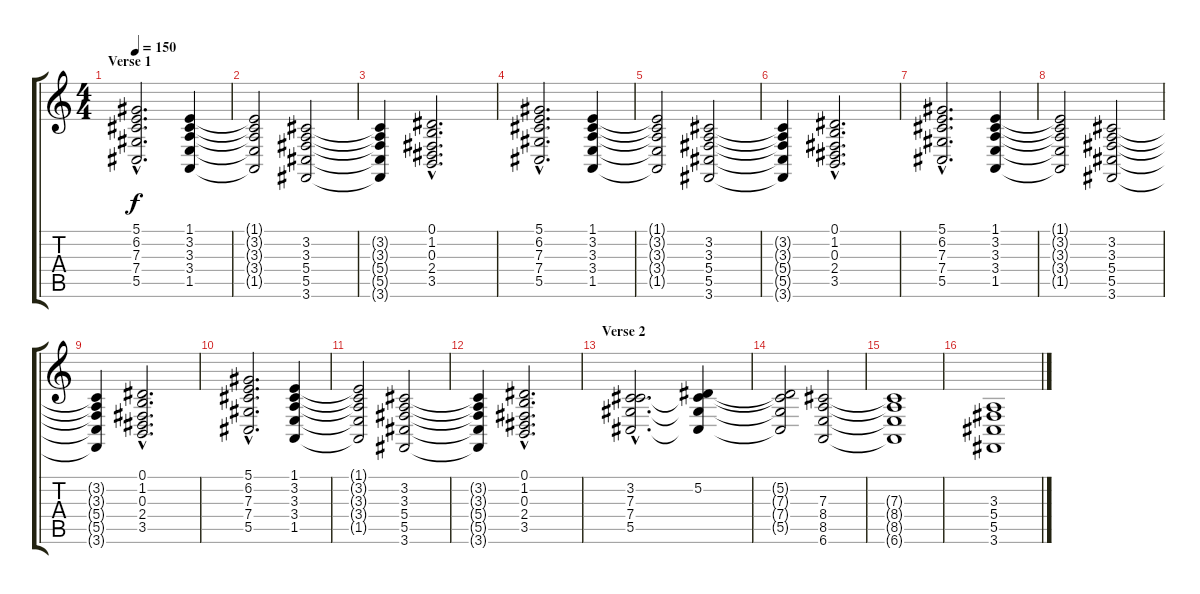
\track "" {instrument stringensemble1}
\staff {score tabs}
\tuning (Eb4 Bb3 Gb3 Db3 Ab2 Eb2) {hide}
\ts (4 4)
\section ("" "Verse 1")
\tempo 150
\clef g2
\ks c
(5.1{hac} 6.2{hac} 7.3{hac} 7.4{hac} 5.5{hac}).2{d dy f} (1.1 3.2 3.3 3.4 1.5).4 |
(1.1{t} 3.2{t} 3.3{t} 3.4{t} 1.5{t}).2 (3.2 3.3 5.4 5.5 3.6).2 |
(3.2{t} 3.3{t} 5.4{t} 5.5{t} 3.6{t}).4 (0.1{hac} 1.2{hac} 0.3{hac} 2.4{hac} 3.5{hac}).2{d} |
(5.1{hac} 6.2{hac} 7.3{hac} 7.4{hac} 5.5{hac}).2{d} (1.1 3.2 3.3 3.4 1.5).4 |
(1.1{t} 3.2{t} 3.3{t} 3.4{t} 1.5{t}).2 (3.2 3.3 5.4 5.5 3.6).2 |
(3.2{t} 3.3{t} 5.4{t} 5.5{t} 3.6{t}).4 (0.1{hac} 1.2{hac} 0.3{hac} 2.4{hac} 3.5{hac}).2{d} |
(5.1{hac} 6.2{hac} 7.3{hac} 7.4{hac} 5.5{hac}).2{d} (1.1 3.2 3.3 3.4 1.5).4 |
(1.1{t} 3.2{t} 3.3{t} 3.4{t} 1.5{t}).2 (3.2 3.3 5.4 5.5 3.6).2 |
(3.2{t} 3.3{t} 5.4{t} 5.5{t} 3.6{t}).4 (0.1{hac} 1.2{hac} 0.3{hac} 2.4{hac} 3.5{hac}).2{d} |
(5.1{hac} 6.2{hac} 7.3{hac} 7.4{hac} 5.5{hac}).2{d} (1.1 3.2 3.3 3.4 1.5).4 |
(1.1{t} 3.2{t} 3.3{t} 3.4{t} 1.5{t}).2 (3.2 3.3 5.4 5.5 3.6).2 |
(3.2{t} 3.3{t} 5.4{t} 5.5{t} 3.6{t}).4 (0.1{hac} 1.2{hac} 0.3{hac} 2.4{hac} 3.5{hac}).2{d} |
\section ("" "Verse 2")
(3.2{hac} 7.3{hac} 7.4{hac} 5.5{hac}).2{d} (5.2 7.3{t} 7.4{t} 5.5{t}).4 |
(5.2{t} 7.3{t} 7.4{t} 5.5{t}).2 (7.3 8.4 8.5 6.6).2 |
(7.3{t} 8.4{t} 8.5{t} 6.6{t}).1 |
(3.3 5.4 5.5 3.6).1
